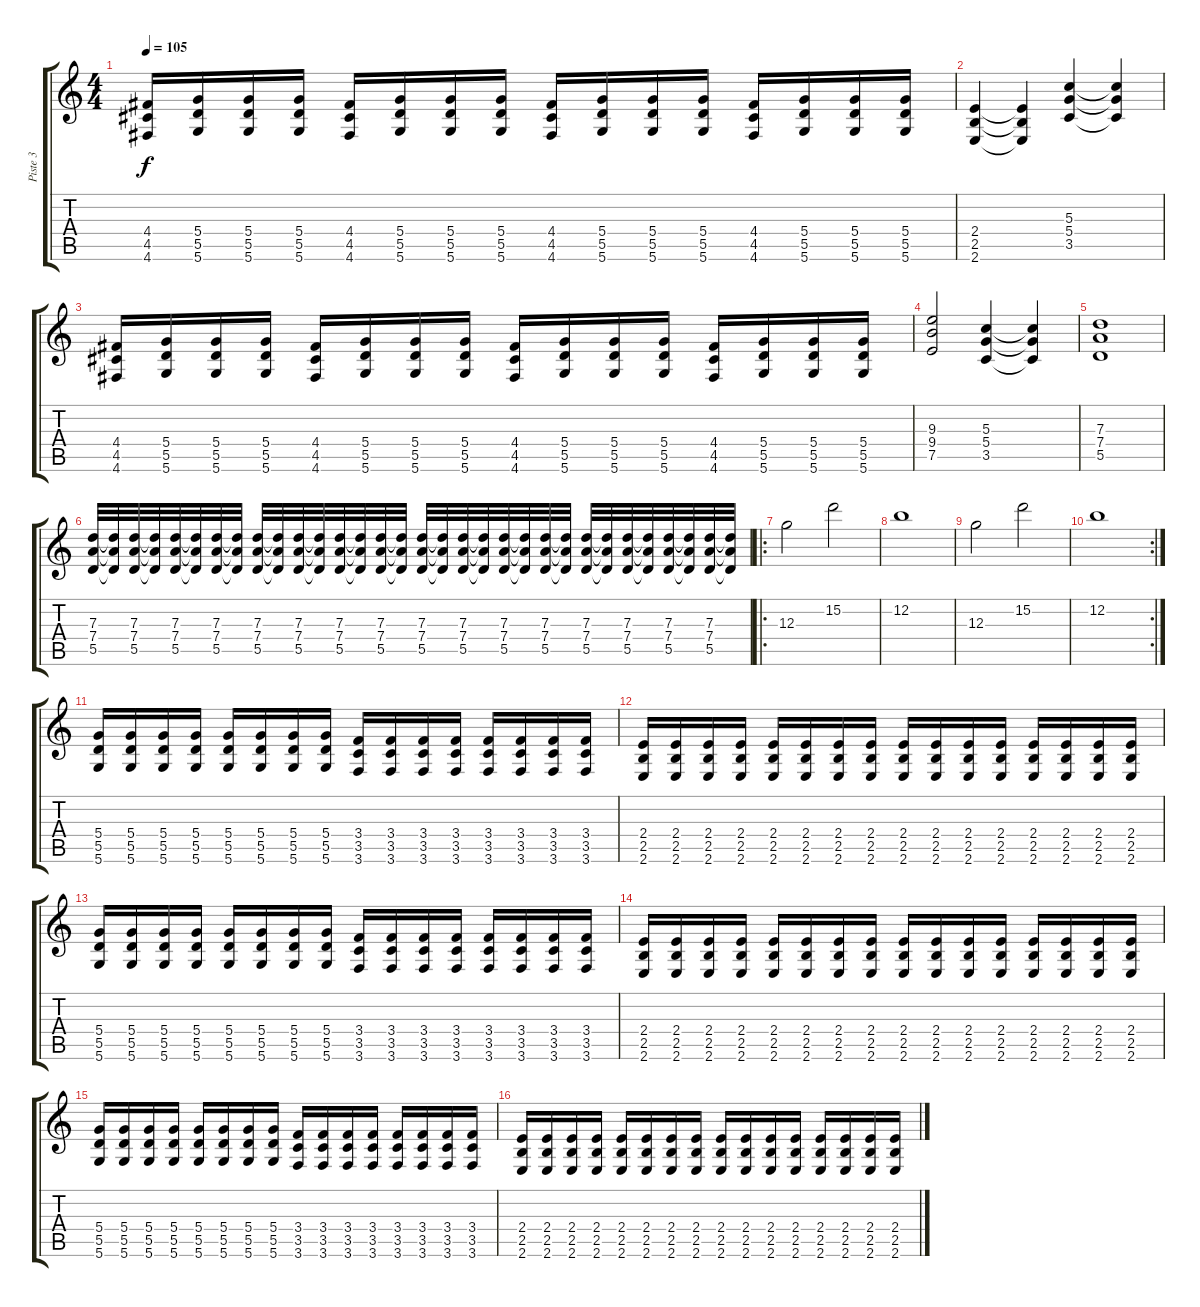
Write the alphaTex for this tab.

\track ("Piste 3" "Piste 3") {instrument distortionguitar}
\staff {score tabs}
\tuning (E4 B3 G3 D3 A2 D2) {hide}
\ts (4 4)
\tempo 105
\clef g2
\ks c
(4.4 4.5 4.6).16{dy f} (5.4 5.5 5.6).16 (5.4 5.5 5.6).16 (5.4 5.5 5.6).16 (4.4 4.5 4.6).16 (5.4 5.5 5.6).16 (5.4 5.5 5.6).16 (5.4 5.5 5.6).16 (4.4 4.5 4.6).16 (5.4 5.5 5.6).16 (5.4 5.5 5.6).16 (5.4 5.5 5.6).16 (4.4 4.5 4.6).16 (5.4 5.5 5.6).16 (5.4 5.5 5.6).16 (5.4 5.5 5.6).16 |
(2.4 2.5 2.6).4 (2.4{t} 2.5{t} 2.6{t}).4 (5.3 5.4 3.5).4 (5.3{t} 5.4{t} 3.5{t}).4 |
(4.4 4.5 4.6).16 (5.4 5.5 5.6).16 (5.4 5.5 5.6).16 (5.4 5.5 5.6).16 (4.4 4.5 4.6).16 (5.4 5.5 5.6).16 (5.4 5.5 5.6).16 (5.4 5.5 5.6).16 (4.4 4.5 4.6).16 (5.4 5.5 5.6).16 (5.4 5.5 5.6).16 (5.4 5.5 5.6).16 (4.4 4.5 4.6).16 (5.4 5.5 5.6).16 (5.4 5.5 5.6).16 (5.4 5.5 5.6).16 |
(9.3 9.4 7.5).2 (5.3 5.4 3.5).4 (5.3{t} 5.4{t} 3.5{t}).4 |
(7.3 7.4 5.5).1 |
(7.3 7.4 5.5).32 (7.3{t} 7.4{t} 5.5{t}).32 (7.3 7.4 5.5).32 (7.3{t} 7.4{t} 5.5{t}).32 (7.3 7.4 5.5).32 (7.3{t} 7.4{t} 5.5{t}).32 (7.3 7.4 5.5).32 (7.3{t} 7.4{t} 5.5{t}).32 (7.3 7.4 5.5).32 (7.3{t} 7.4{t} 5.5{t}).32 (7.3 7.4 5.5).32 (7.3{t} 7.4{t} 5.5{t}).32 (7.3 7.4 5.5).32 (7.3{t} 7.4{t} 5.5{t}).32 (7.3 7.4 5.5).32 (7.3{t} 7.4{t} 5.5{t}).32 (7.3 7.4 5.5).32 (7.3{t} 7.4{t} 5.5{t}).32 (7.3 7.4 5.5).32 (7.3{t} 7.4{t} 5.5{t}).32 (7.3 7.4 5.5).32 (7.3{t} 7.4{t} 5.5{t}).32 (7.3 7.4 5.5).32 (7.3{t} 7.4{t} 5.5{t}).32 (7.3 7.4 5.5).32 (7.3{t} 7.4{t} 5.5{t}).32 (7.3 7.4 5.5).32 (7.3{t} 7.4{t} 5.5{t}).32 (7.3 7.4 5.5).32 (7.3{t} 7.4{t} 5.5{t}).32 (7.3 7.4 5.5).32 (7.3{t} 7.4{t} 5.5{t}).32 |
\ro
12.3.2 15.2.2 |
12.2.1 |
12.3.2 15.2.2 |
\rc 2
12.2.1 |
(5.4 5.5 5.6).16 (5.4 5.5 5.6).16 (5.4 5.5 5.6).16 (5.4 5.5 5.6).16 (5.4 5.5 5.6).16 (5.4 5.5 5.6).16 (5.4 5.5 5.6).16 (5.4 5.5 5.6).16 (3.4 3.5 3.6).16 (3.4 3.5 3.6).16 (3.4 3.5 3.6).16 (3.4 3.5 3.6).16 (3.4 3.5 3.6).16 (3.4 3.5 3.6).16 (3.4 3.5 3.6).16 (3.4 3.5 3.6).16 |
(2.4 2.5 2.6).16 (2.4 2.5 2.6).16 (2.4 2.5 2.6).16 (2.4 2.5 2.6).16 (2.4 2.5 2.6).16 (2.4 2.5 2.6).16 (2.4 2.5 2.6).16 (2.4 2.5 2.6).16 (2.4 2.5 2.6).16 (2.4 2.5 2.6).16 (2.4 2.5 2.6).16 (2.4 2.5 2.6).16 (2.4 2.5 2.6).16 (2.4 2.5 2.6).16 (2.4 2.5 2.6).16 (2.4 2.5 2.6).16 |
(5.4 5.5 5.6).16 (5.4 5.5 5.6).16 (5.4 5.5 5.6).16 (5.4 5.5 5.6).16 (5.4 5.5 5.6).16 (5.4 5.5 5.6).16 (5.4 5.5 5.6).16 (5.4 5.5 5.6).16 (3.4 3.5 3.6).16 (3.4 3.5 3.6).16 (3.4 3.5 3.6).16 (3.4 3.5 3.6).16 (3.4 3.5 3.6).16 (3.4 3.5 3.6).16 (3.4 3.5 3.6).16 (3.4 3.5 3.6).16 |
(2.4 2.5 2.6).16 (2.4 2.5 2.6).16 (2.4 2.5 2.6).16 (2.4 2.5 2.6).16 (2.4 2.5 2.6).16 (2.4 2.5 2.6).16 (2.4 2.5 2.6).16 (2.4 2.5 2.6).16 (2.4 2.5 2.6).16 (2.4 2.5 2.6).16 (2.4 2.5 2.6).16 (2.4 2.5 2.6).16 (2.4 2.5 2.6).16 (2.4 2.5 2.6).16 (2.4 2.5 2.6).16 (2.4 2.5 2.6).16 |
(5.4 5.5 5.6).16 (5.4 5.5 5.6).16 (5.4 5.5 5.6).16 (5.4 5.5 5.6).16 (5.4 5.5 5.6).16 (5.4 5.5 5.6).16 (5.4 5.5 5.6).16 (5.4 5.5 5.6).16 (3.4 3.5 3.6).16 (3.4 3.5 3.6).16 (3.4 3.5 3.6).16 (3.4 3.5 3.6).16 (3.4 3.5 3.6).16 (3.4 3.5 3.6).16 (3.4 3.5 3.6).16 (3.4 3.5 3.6).16 |
(2.4 2.5 2.6).16 (2.4 2.5 2.6).16 (2.4 2.5 2.6).16 (2.4 2.5 2.6).16 (2.4 2.5 2.6).16 (2.4 2.5 2.6).16 (2.4 2.5 2.6).16 (2.4 2.5 2.6).16 (2.4 2.5 2.6).16 (2.4 2.5 2.6).16 (2.4 2.5 2.6).16 (2.4 2.5 2.6).16 (2.4 2.5 2.6).16 (2.4 2.5 2.6).16 (2.4 2.5 2.6).16 (2.4 2.5 2.6).16
